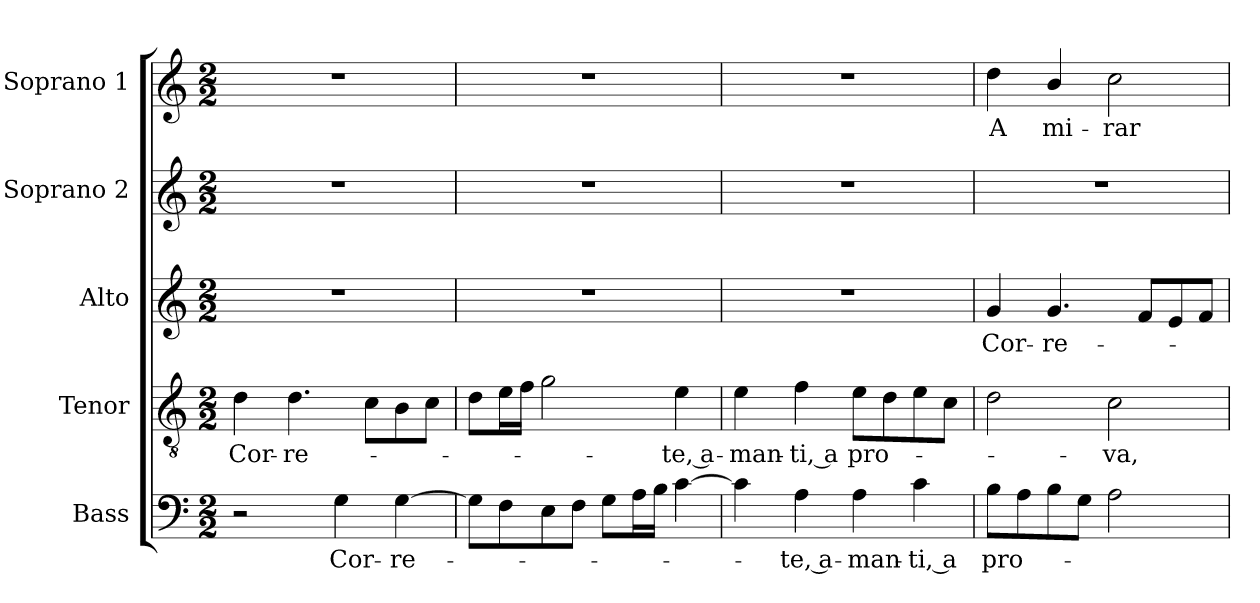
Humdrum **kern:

**kern	**text	**kern	**text	**kern	**text	**kern	**kern	**text
*part5	*part5	*part4	*part4	*part3	*part3	*part2	*part1	*part1
*staff5	*staff5	*staff4	*staff4	*staff3	*staff3	*staff2	*staff1	*staff1
*I"Bass	*	*I"Tenor	*	*I"Alto	*	*I"Soprano 2	*I"Soprano 1	*
*I'B	*	*I'T	*	*I'A	*	*I'S2	*I'S1	*
!!LO:PB:g=z
*clefF4	*	*clefGv2	*	*clefG2	*	*clefG2	*clefG2	*
*	*	*ITrd7c12	*	*	*	*	*	*
*k[]	*	*k[]	*	*k[]	*	*k[]	*k[]	*
*C:	*	*C:	*	*C:	*	*C:	*C:	*
*M2/2	*	*M2/2	*	*M2/2	*	*M2/2	*M2/2	*
=1	=1	=1	=1	=1	=1	=1	=1	=1
!	!	!	!LO:LY:b:color=#000000	!	!	!	!	!
2r	.	4Di\	Cor-	1r	.	1r	1r	.
!	!	!	!LO:LY:b:color=#000000	!	!	!	!	!
.	.	4.Di\	-re-	.	.	.	.	.
!	!LO:LY:b:color=#000000	!	!	!	!	!	!	!
4Gi\	Cor-	.	.	.	.	.	.	.
.	.	8Ci\L	.	.	.	.	.	.
!	!LO:LY:b:color=#000000	!	!	!	!	!	!	!
[4Gi\	-re-	8BBi\	.	.	.	.	.	.
.	.	8Ci\J	.	.	.	.	.	.
=2	=2	=2	=2	=2	=2	=2	=2	=2
8Gi\L]	.	8Di\L	.	1r	.	1r	1r	.
8Fi\	.	16Ei\L	.	.	.	.	.	.
.	.	16Fi\JJ	.	.	.	.	.	.
8Ei\	.	2Gi\	.	.	.	.	.	.
8Fi\J	.	.	.	.	.	.	.	.
8Gi\L	.	.	.	.	.	.	.	.
16Ai\L	.	.	.	.	.	.	.	.
16Bi\JJ	.	.	.	.	.	.	.	.
!	!	!	!LO:LY:b:color=#000000	!	!	!	!	!
[4ci\	.	4Ei\	-te, a-	.	.	.	.	.
=3	=3	=3	=3	=3	=3	=3	=3	=3
!	!	!	!LO:LY:b:color=#000000	!	!	!	!	!
4ci\]	.	4Ei\	-man-	1r	.	1r	1r	.
!	!LO:LY:b:color=#000000	!	!	!	!	!	!	!
!	!	!	!LO:LY:b:color=#000000	!	!	!	!	!
4Ai\	-te, a-	4Fi\	-ti, a	.	.	.	.	.
!	!LO:LY:b:color=#000000	!	!	!	!	!	!	!
!	!	!	!LO:LY:b:color=#000000	!	!	!	!	!
4Ai\	-man-	8Ei\L	pro-	.	.	.	.	.
.	.	8Di\	.	.	.	.	.	.
!	!LO:LY:b:color=#000000	!	!	!	!	!	!	!
4ci\	-ti, a	8Ei\	.	.	.	.	.	.
.	.	8Ci\J	.	.	.	.	.	.
=4	=4	=4	=4	=4	=4	=4	=4	=4
!	!LO:LY:b:color=#000000	!	!	!	!	!	!	!
!	!	!	!	!	!LO:LY:b:color=#000000	!	!	!
!	!	!	!	!	!	!	!	!LO:LY:b:color=#000000
8Bi\L	pro-	2Di\	.	4gi/	Cor-	1r	4ddi\	A
8Ai\	.	.	.	.	.	.	.	.
!	!	!	!	!	!LO:LY:b:color=#000000	!	!	!
!	!	!	!	!	!	!	!	!LO:LY:b:color=#000000
8Bi\	.	.	.	4.gi/	-re-	.	4bi/	mi-
8Gi\J	.	.	.	.	.	.	.	.
!	!	!	!LO:LY:b:color=#000000	!	!	!	!	!
!	!	!	!	!	!	!	!	!LO:LY:b:color=#000000
2Ai\	.	2Ci\	-va,	.	.	.	2cci\	-rar
.	.	.	.	8fi/L	.	.	.	.
.	.	.	.	8ei/	.	.	.	.
.	.	.	.	8fi/J	.	.	.	.
=	=	=	=	=	=	=	=	=
*-	*-	*-	*-	*-	*-	*-	*-	*-
